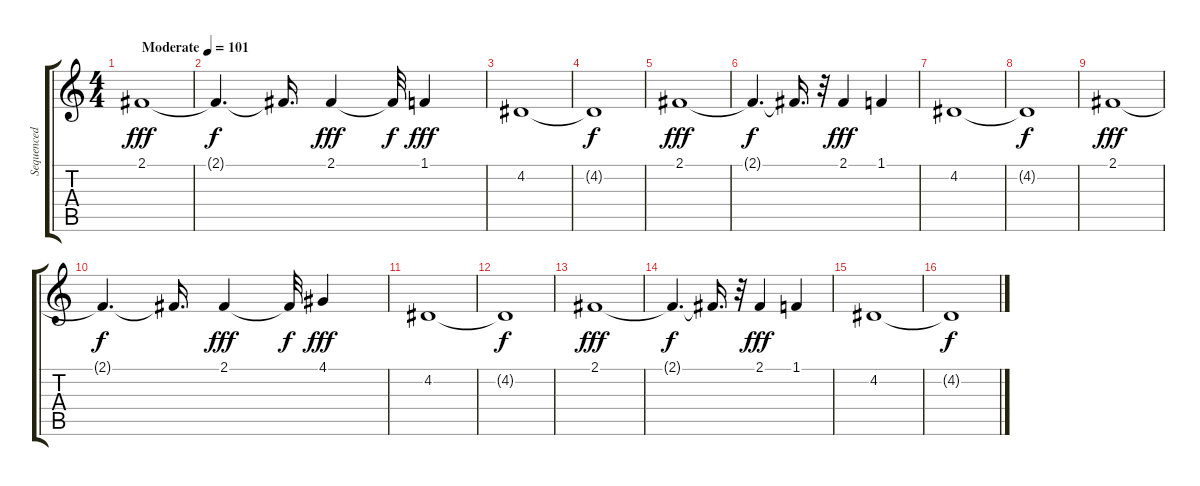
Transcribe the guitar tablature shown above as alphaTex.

\track ("Sequenced with Cakewalk / Yamaha V50" "Sequenced ") {instrument synthstrings2}
\staff {score tabs}
\tuning (E4 B3 G3 D3 A2 E2) {hide}
\ts (4 4)
\tempo (101 "Moderate")
\clef g2
\ks c
2.1.1{dy fff instrument synthstrings2} |
2.1{t}.4{d dy f} 2.1{t}.16{d} 2.1.4{dy fff} 2.1{t}.32{dy f} 1.1.4{dy fff} |
4.2.1 |
4.2{t}.1{dy f} |
2.1.1{dy fff} |
2.1{t}.4{d dy f} 2.1{t}.16{d} r.32 2.1.4{dy fff} 1.1.4 |
4.2.1 |
4.2{t}.1{dy f} |
2.1.1{dy fff} |
2.1{t}.4{d dy f} 2.1{t}.16{d} 2.1.4{dy fff} 2.1{t}.32{dy f} 4.1.4{dy fff} |
4.2.1 |
4.2{t}.1{dy f} |
2.1.1{dy fff} |
2.1{t}.4{d dy f} 2.1{t}.16{d} r.32 2.1.4{dy fff} 1.1.4 |
4.2.1 |
4.2{t}.1{dy f}
